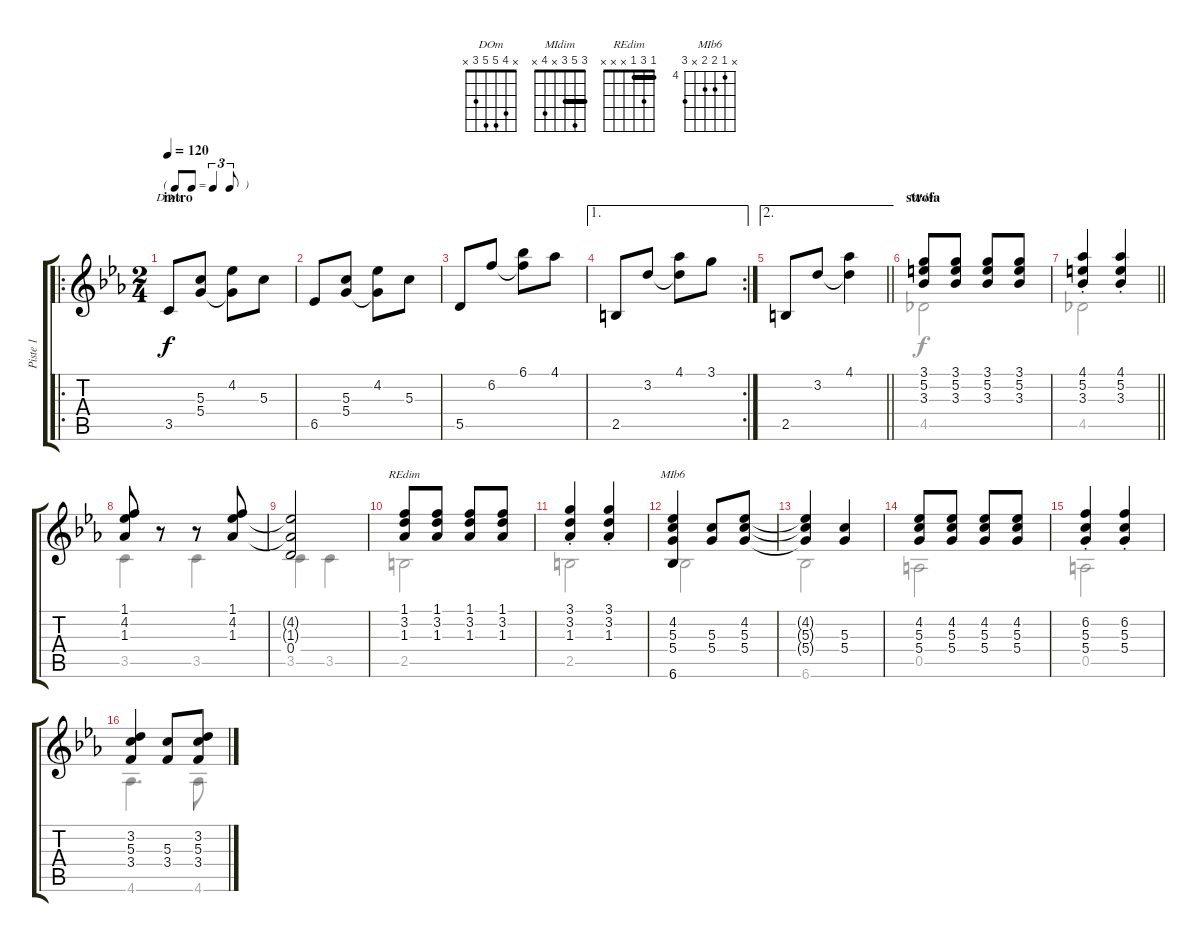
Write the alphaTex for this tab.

\track ("Piste 1" "Piste 1") {instrument electricguitarjazz}
\staff {score tabs}
\tuning (E4 B3 G3 D3 A2 E2) {hide}
\chord ("DOm" x 4 5 5 3 x)
\chord ("MIdim" 3 5 3 x 4 x) {barre 3}
\chord ("REdim" 1 3 1 x x x) {barre 1}
\chord ("MIb6" x 4 5 5 x 6) {firstfret 4}
\voice
\ro
\ts (2 4)
\tf triplet8th
\section ("" "intro")
\tempo 120
\clef g2
\ks eb
3.5.8{ch "DOm" dy f instrument electricguitarjazz} (5.3 5.4).8 (4.2 5.4{t}).8 5.3.8 |
6.5.8 (5.3 5.4).8 (4.2 5.4{t}).8 5.3.8 |
5.5.8 6.2.8 (6.1 6.2{t}).8 4.1.8 |
\ae 1
\rc 2
2.5.8 3.2.8 (4.1 3.2{t}).8 3.1.8 |
\ae 2
\barLineRight lightlight
2.5.8 3.2.8 (4.1 3.2{t}).4 |
\section ("" "strofa")
(3.1 5.2 3.3).8{ch "MIdim"} (3.1 5.2 3.3).8 (3.1 5.2 3.3).8 (3.1 5.2 3.3).8 |
\barLineRight lightlight
(4.1{st} 5.2{st} 3.3{st}).4 (4.1{st} 5.2{st} 3.3{st}).4 |
(1.1 4.2 1.3).8 r.8 r.8 (1.1 4.2 1.3).8 |
(4.2{t} 1.3{t} 0.4).2 |
(1.1 3.2 1.3).8{ch "REdim"} (1.1 3.2 1.3).8 (1.1 3.2 1.3).8 (1.1 3.2 1.3).8 |
(3.1 3.2{st} 1.3{st}).4 (3.1 3.2{st} 1.3{st}).4 |
(4.2 5.3 5.4 6.6).4{ch "MIb6"} (5.3 5.4).8 (4.2 5.3 5.4).8 |
(4.2{t} 5.3{t} 5.4{t}).4 (5.3 5.4).4 |
(4.2 5.3 5.4).8 (4.2 5.3 5.4).8 (4.2 5.3 5.4).8 (4.2 5.3 5.4).8 |
(6.2{st} 5.3{st} 5.4{st}).4 (6.2{st} 5.3{st} 5.4{st}).4 |
(3.2 5.3 3.4).4 (5.3 3.4).8 (3.2 5.3 3.4).8
\voice
\clef g2
\ottava regular
\simile none
\ks eb
|
|
|
|
\barLineRight lightlight
|
4.5.2 |
\barLineRight lightlight
4.5.2 |
3.5.4 3.5.4 |
3.5.4 3.5.4 |
2.5.2 |
2.5.2 |
6.6.2 |
6.6.2 |
0.5.2 |
0.5.2 |
4.6.4{d} 4.6.8
